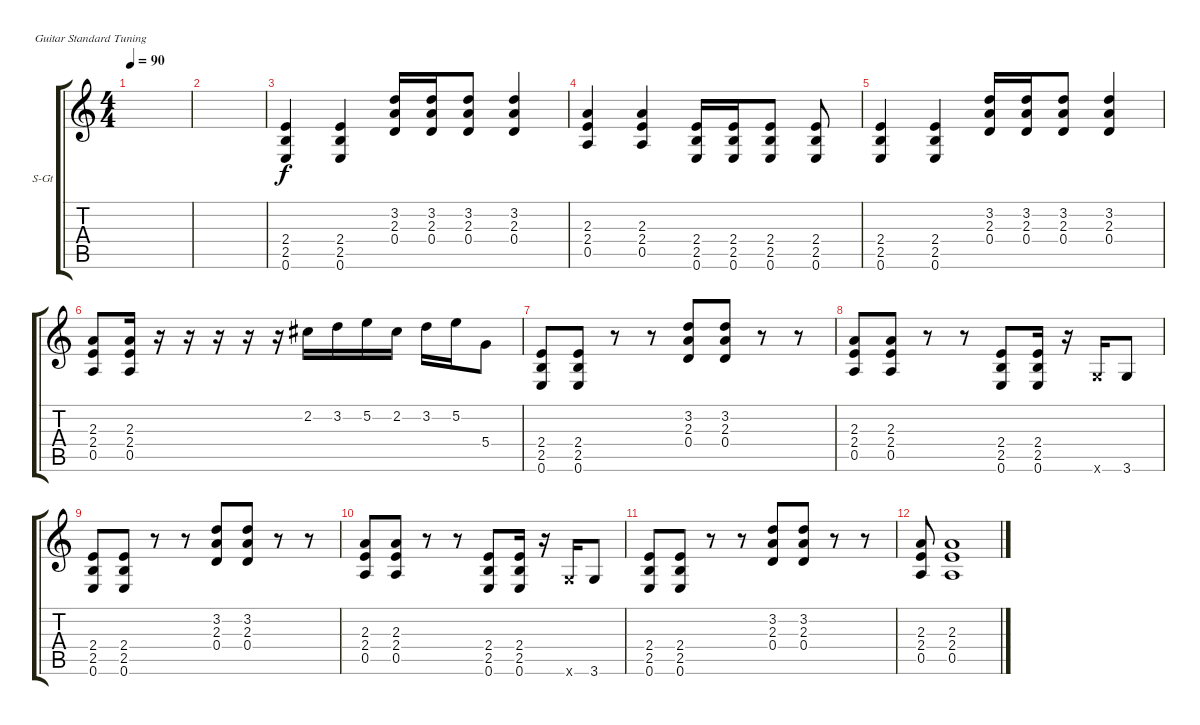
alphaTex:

\defaultSystemsLayout 4
\bracketExtendMode groupsimilarinstruments
\firstSystemTrackNameOrientation horizontal
\otherSystemsTrackNameOrientation horizontal
\track ("Steel Guitar" "S-Gt") {instrument acousticguitarsteel}
\staff {score tabs}
\tuning (E4 B3 G3 D3 A2 E2)
\ts (4 4)
\tempo 90
\clef g2
\ks c
|
|
(0.6 2.5 2.4).4 (0.6 2.5 2.4).4 (3.2 2.3 0.4).16 (0.4 2.3 3.2).16 (3.2 2.3 0.4).8 (0.4 2.3 3.2).4 |
(2.3 2.4 0.5).4 (0.5 2.4 2.3).4 (2.5 2.4 0.6).16 (2.5 2.4 0.6).16 (2.5 2.4 0.6).8 (2.4 2.5 0.6).8 |
(0.6 2.5 2.4).4 (0.6 2.5 2.4).4 (3.2 2.3 0.4).16 (0.4 2.3 3.2).16 (3.2 2.3 0.4).8 (0.4 2.3 3.2).4 |
(2.3 2.4 0.5).8 (0.5 2.4 2.3).16 r.16 r.16 r.16 r.16 r.16 2.2.16 3.2.16 5.2.16 2.2.16 3.2.16 5.2.16 5.4.8 |
(2.5 0.6 2.4).8 (2.4 2.5 0.6).8 r.8 r.8 (3.2 2.3 0.4).8 (0.4 2.3 3.2).8 r.8 r.8 |
(2.3 2.4 0.5).8 (0.5 2.4 2.3).8 r.8 r.8 (2.4 2.5 0.6).8 (2.4 2.5 0.6).16 r.16 3.6{x}.16 3.6.8 |
(2.5 0.6 2.4).8 (2.4 2.5 0.6).8 r.8 r.8 (3.2 2.3 0.4).8 (0.4 2.3 3.2).8 r.8 r.8 |
(2.3 2.4 0.5).8 (0.5 2.4 2.3).8 r.8 r.8 (2.4 2.5 0.6).8 (2.4 2.5 0.6).16 r.16 3.6{x}.16 3.6.8 |
(2.5 0.6 2.4).8 (2.4 2.5 0.6).8 r.8 r.8 (3.2 2.3 0.4).8 (0.4 2.3 3.2).8 r.8 r.8 |
(2.3 2.4 0.5).8 (0.5 2.4 2.3).1
